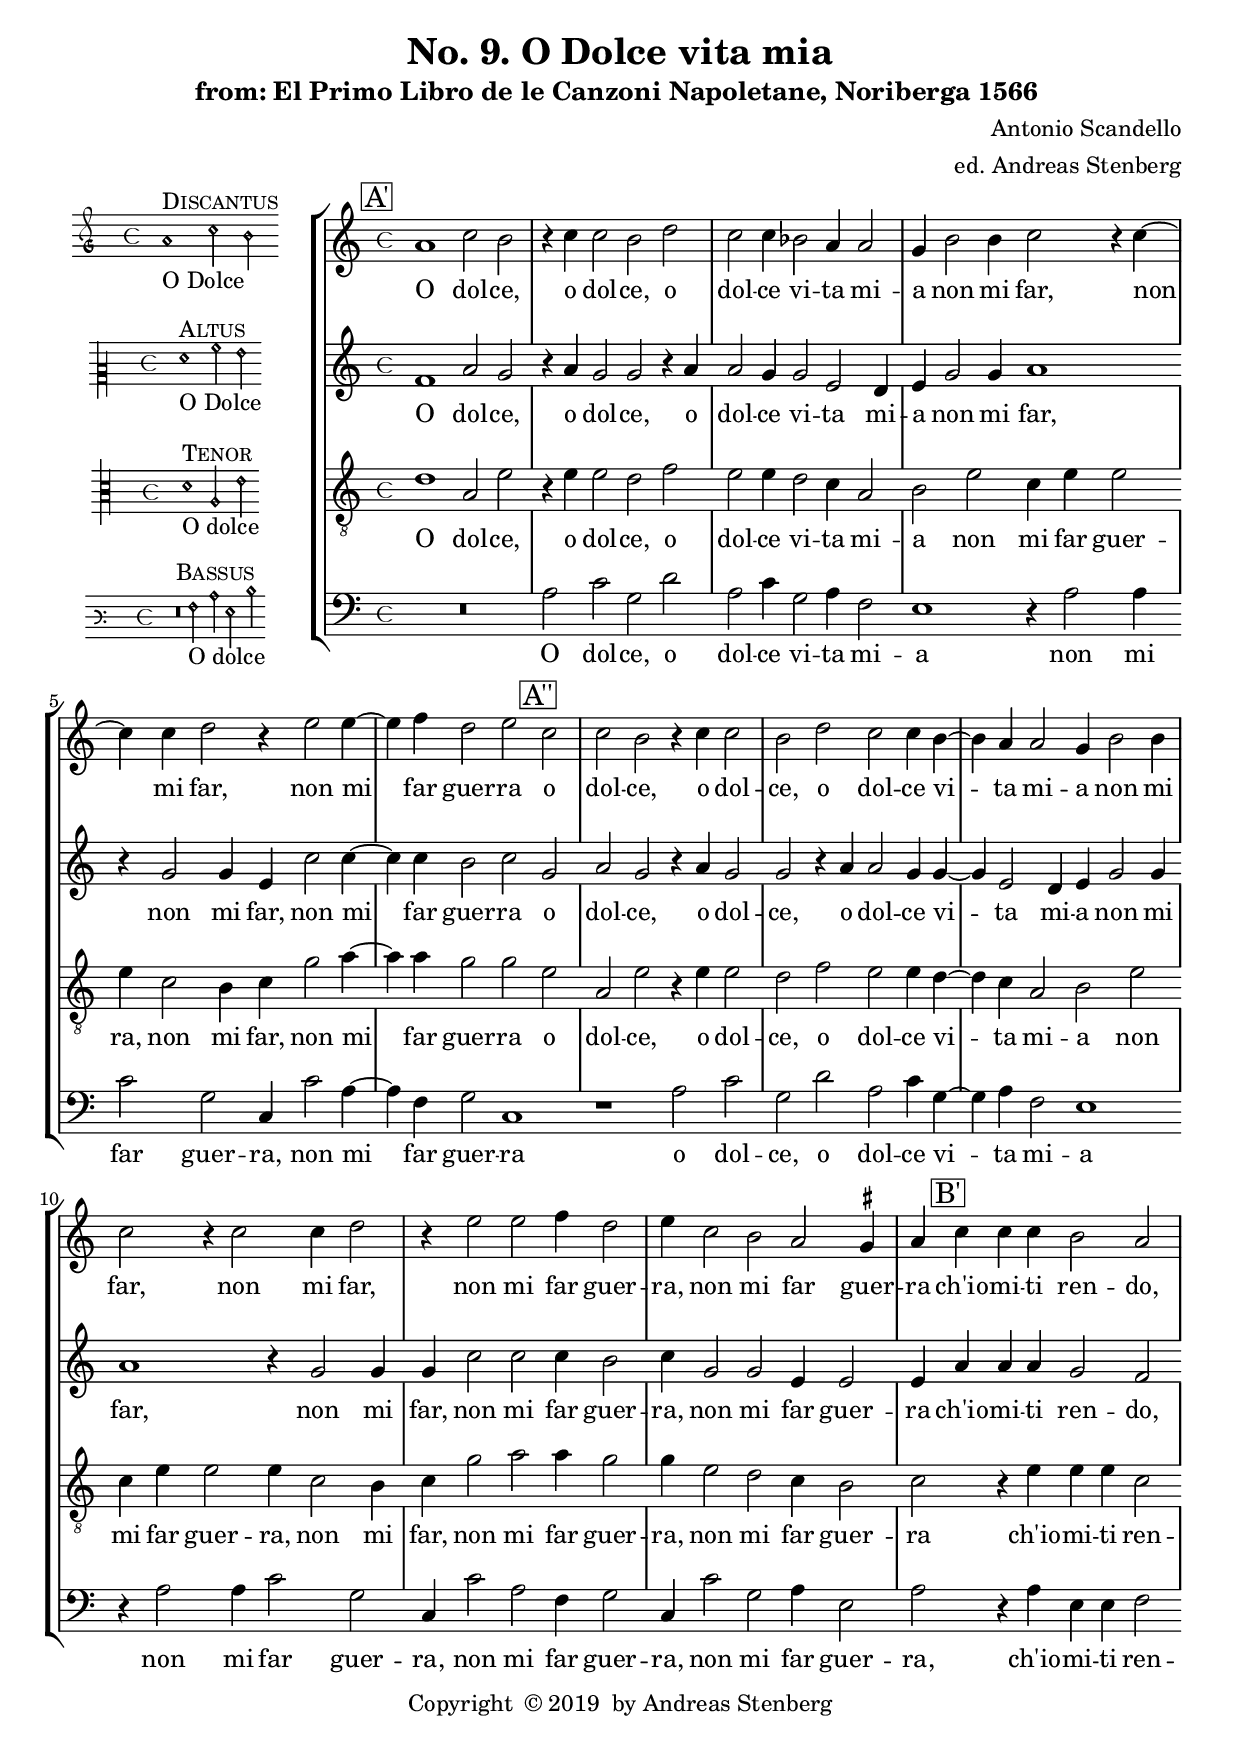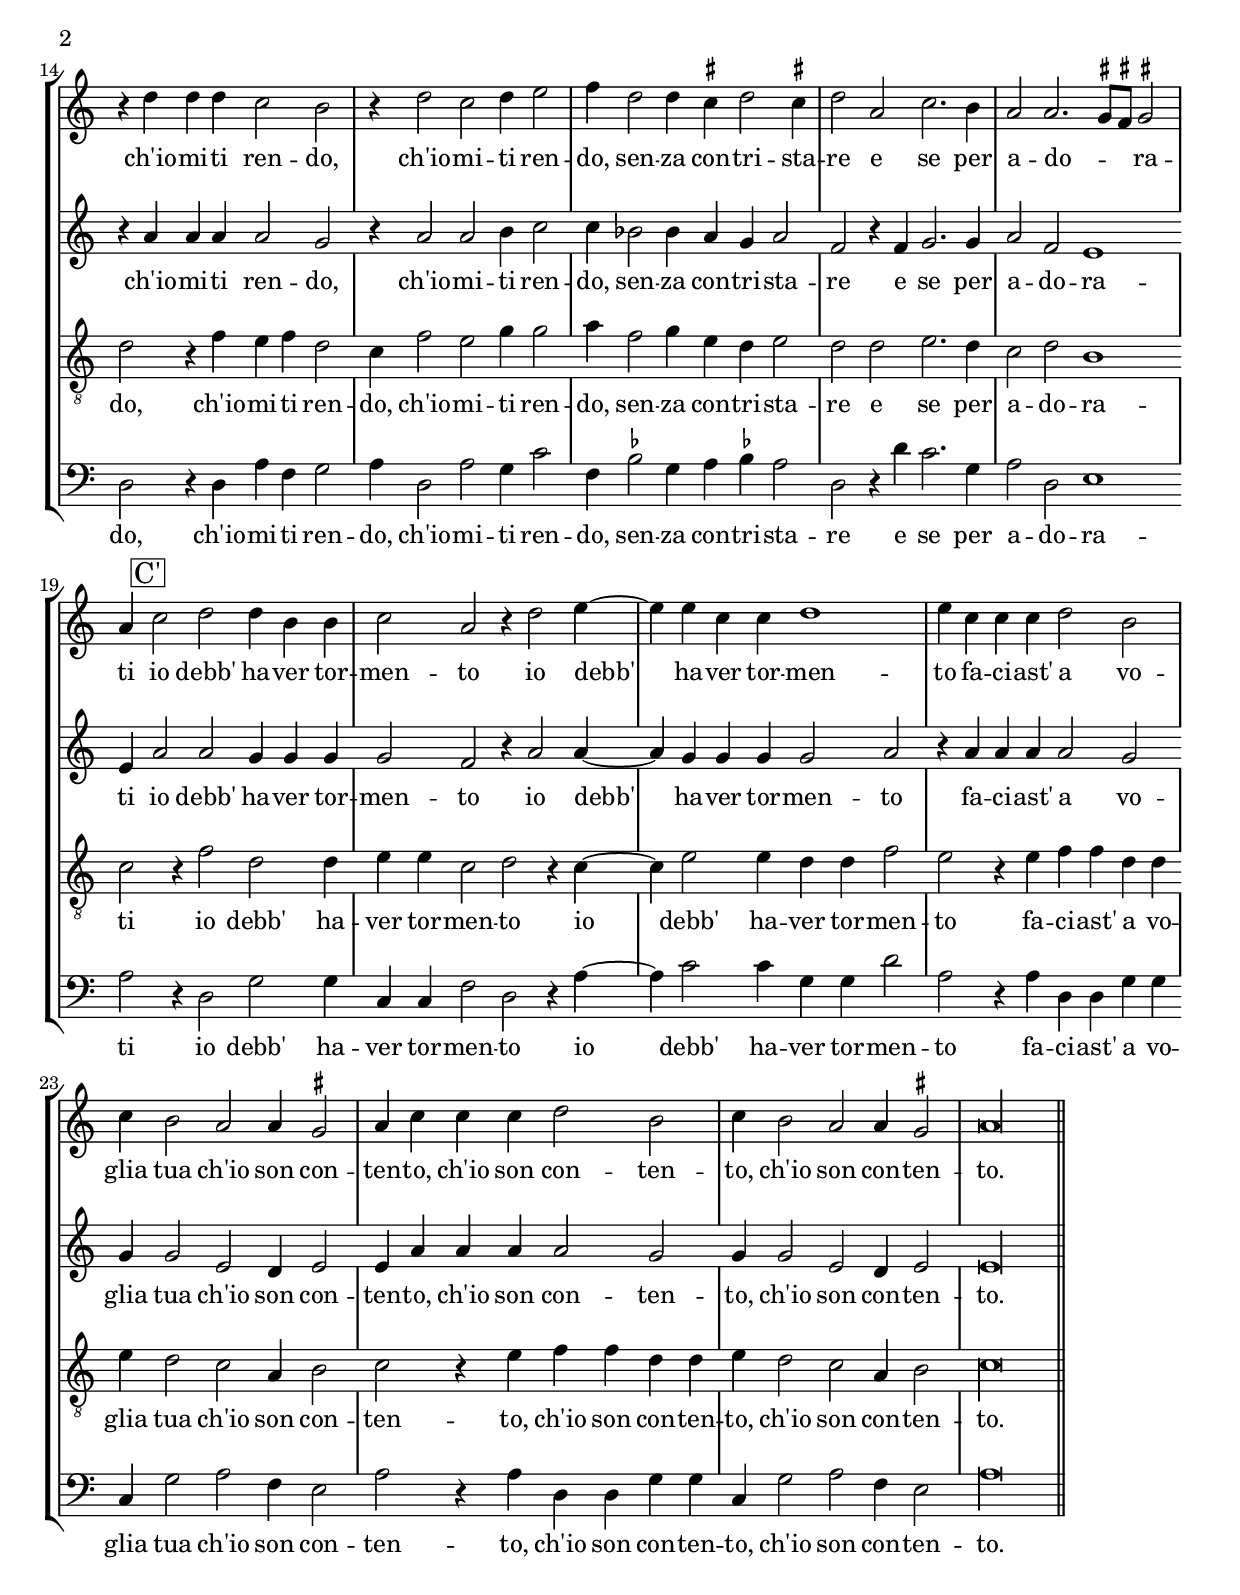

%%%%%%%%%%%%%%%%%%%%%%%%%%%%%%%%%%%%%%%%%%%%%%%%%%%%%%%%%%%%%%%%%%%
% This is a template based on the usual four part choir templater %
% where the voices have common lyrics at the the start but split  %
% to separate lyrics after a while.				  %
% This template is modyfied by AS from the one in the lilypond    %
% documentation.						  %
% This template is to be used for instance for fairly simple      %
% settings where the stanzas are set homophonicaly but twhere the %
% Chorus contains polyphony that require separate underlay for    %
% the different voices.						  %
%%%%%%%%%%%%%%%%%%%%%%%%%%%%%%%%%%%%%%%%%%%%%%%%%%%%%%%%%%%%%%%%%%%
\version "2.18.0"
\include "deutsch.ly"
ficta = \once \set suggestAccidentals =##t
\header {
   title = \markup {
    \center-column {
      "No. 9. O Dolce vita mia"
%      "Wann er zu nacht"
%      \vspace #0.5
    }
  }
  subtitle = "from: El Primo Libro de le Canzoni Napoletane, Noriberga 1566 "
  composer = "Antonio Scandello"
  arranger = "ed. Andreas Stenberg"
  poet = ""
  meter =""
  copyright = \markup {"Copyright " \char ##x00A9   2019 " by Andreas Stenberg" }
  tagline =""
}
global = {
  \key c \major
}
%% PDF p.17
sopMusic = \relative c'' {

  \set Score.tempoHideNote = ##t
  \tempo 2 = 86
  \override Staff.TimeSignature.style = #'mensural
  \time 4/4
  \set Timing.measureLength = #(ly:make-moment 4/2)
%  \override Staff.BarLine.transparent = ##t
 \mark \markup { \box A' }
 a1 c2 h2
 r4 c4 c2 h2 d2
 c2 c4 b2 a4 a2
 g4 h2 h4 c2 r4 c4~
 c4 c4 d2 r4 e2 e4~
 e4 f4 d2				%% end of first line in orig.
 e2  \mark \markup { \box A'' } c2
 c2 h2 r4 c4 c2
 h2 d2 c2 c4 h4~
 h4 a4 a2 g4 h2 h4
 c2 r4 c2 c4 d2
 r4 e2 e2 f4 d2
 e4 c2 h2 a2 \ficta gis4				%% end of second line
 a4  \mark \markup { \box B' }c4 c4 c4 h2 a2
 r4 d4 d4 d4 c2 h2
 r4 d2 c2 d4 e2
 f4 d2 d4 \ficta cis4 d2 \ficta cis!4
 d2 a2 c2. h4
 a2 a2.( \ficta gis8 \ficta fis8) \ficta gis!2
 a4  \mark \markup { \box C' } c2 d2 d4 h4 h4			%% end of third line.
 c2 a2 r4 d2 e4~
 e4 e4 c4 c4 d1
 e4 c4 c4 c4 d2 h2
 c4 h2 a2 a4 \ficta gis2
 a4 c4 c4 c4 d2 h2
 c4 h2 a2 a4 \ficta gis2
 \cadenzaOn
 a\longa
 \revert Staff.BarLine.transparent
  \bar "||"
}
sopWords = \lyricmode {
  O dol -- ce, o dol -- ce, o dol -- ce vi -- ta mi -- a
  non mi far,
  non mi far,
  non mi far guer -- ra o dol -- ce,
  o dol -- ce, o dol -- ce vi -- ta mi -- a
  non mi far,
  non mi far,
  non mi far guer -- ra, non mi far guer -- ra
  ch'io -- mi -- ti ren -- do,
  ch'io -- mi -- ti ren -- do,
  ch'io -- mi -- ti ren -- do,
  sen -- za con -- tri -- sta -- re
  e se per a -- do -- ra -- ti
  io debb' ha -- ver tor -- men -- to
  io debb' ha -- ver tor -- men -- to
  fa -- ci -- ast' a vo -- glia tua ch'io son con -- ten -- to,
  ch'io son con -- ten -- to,
  ch'io son con -- ten -- to.
}
%% PDF p.56
altoMusic = \relative c' {
  \override Staff.BarLine.transparent = ##t
  \override Staff.TimeSignature.style = #'mensural
  f1 a2 g2
  r4 a4 g2 g2 r4 a4
  a2 g4 g2 e2 d4
  e4 g2 g4 a1
  r4 g2 g4 e4 c'2 c4~
  c4 c4 h2				%% end of first line in orig.
  c2 g2
  a2 g2 r4 a4 g2
  g2 r4 a4 a2 g4 g4~
  g4 e2 d4 e4 g2 g4
  a1 r4 g2 g4
  g4 c2 c2 c4 h2
  c4 g2 g2 e4 e2
  e4 a4 a4 a4			%% end of second line.
  g2 f2
  r4 a4 a4 a4 a2 g2
  r4 a2 a2 h4 c2
  c4 b2 b4 a4 g4 a2
  f2 r4 f4 g2. g4
  a2 f2 e1
  e4 a2 a2 g4 g4 g4 		%% end of third line.
  g2 f2 r4 a2 a4~
  a4 g4 g4 g4 g2 a2
  r4 a4 a4 a4 a2 g2
  g4 g2 e2 d4 e2
  e4 a4 a4 a4 a2 g2
  g4 g2 e2 d4 e2
  \cadenzaOn
  e\longa
  \revert Staff.BarLine.transparent
}
altoWords = \lyricmode {
  O dol -- ce, o dol -- ce, o dol -- ce vi -- ta mi -- a
  non mi far,
  non mi far,
  non mi far guer -- ra o dol -- ce,
  o dol -- ce, o dol -- ce vi -- ta mi -- a
  non mi far,
  non mi far,
  non mi far guer -- ra, non mi far guer -- ra
  ch'io -- mi -- ti ren -- do,
  ch'io -- mi -- ti ren -- do,
  ch'io -- mi -- ti ren -- do,
  sen -- za con -- tri -- sta -- re
  e se per a -- do -- ra -- ti
  io debb' ha -- ver tor -- men -- to
  io debb' ha -- ver tor -- men -- to
  fa -- ci -- ast' a vo -- glia tua ch'io son con -- ten -- to,
  ch'io son con -- ten -- to,
  ch'io son con -- ten -- to.
}
%% PDF p. 93
tenorMusic = \relative c' {
  \clef "G_8"
  \override Staff.BarLine.transparent = ##t
  \override Staff.TimeSignature.style = #'mensural
  d1 a2 e'2
  r4 e4 e2 d2 f2
  e2 e4 d2 c4 a2
  h2 e2 c4 e4 e2
  e4 c2 h4 c4 g'2 a4~
  a4 a4 g2 g2 e2 				%5 end of first line.
  a,2 e'2 r4 e4 e2
  d2 f2 e2 e4 d4~
  d4 c4 a2 h2 e2
  c4 e4 e2 e4 c2 h4
  c4 g'2 a2 a4 g2
  g4 e2 d2 c4 h2
  c2 r4 e4					%% end fo second line.
  e4 e4 c2
  d2 r4 f4 e4 f4 d2
  c4 f2 e2 g4 g2
  a4 f2 g4 e4 d4 e2
  d2 d2 e2. d4
  c2 d2 h1
  c2 r4 f2 d2 d4
  e4 e4 c2					%% end of third line.
  d2 r4 c4~
  c4 e2 e4 d4 d4 f2
  e2 r4 e4 f4 f4 d4 d4
  e4 d2 c2 a4 h2
  c2 r4 e4 f4 f4 d4 d4
  e4 d2 c2 a4 h2
  \cadenzaOn
  c\longa
  \revert Staff.BarLine.transparent
}
tenorWords = \lyricmode {
  O dol -- ce, o dol -- ce, o dol -- ce vi -- ta mi -- a
  non mi far guer -- ra,
  non mi far,
  non mi far guer -- ra o dol -- ce,
  o dol -- ce, o dol -- ce vi -- ta mi -- a
  non mi far guer -- ra,
  non mi far,
  non mi far guer -- ra, non mi far guer -- ra
  ch'io -- mi -- ti ren -- do,
  ch'io -- mi -- ti ren -- do,
  ch'io -- mi -- ti ren -- do,
  sen -- za con -- tri -- sta -- re
  e se per a -- do -- ra -- ti
  io debb' ha -- ver tor -- men -- to
  io debb' ha -- ver tor -- men -- to
  fa -- ci -- ast' a vo -- glia tua ch'io son con -- ten -- to,
  ch'io son con -- ten -- to,
  ch'io son con -- ten -- to.
}
%% PDF p. 132
bassMusic = \relative c {
  \override Staff.BarLine.transparent = ##t
  \override Staff.TimeSignature.style = #'mensural
  R\breve
  a'2 c2 g2 d'2
  a2 c4 g2 a4 f2
  e1 r4 a2 a4
  c2 g2 c,4 c'2 a4~
  a4 f4 g2 c,1
  r1 a'2 c2
  g2 d'2				%% end of first line in orig.
  a2 c4 g4~
  g4 a4 f2 e1
  r4 a2 a4 c2 g2
  c,4 c'2 a2 f4 g2
  c,4 c'2 g2 a4 e2
  a2 r4 a4 e4 e4 f2
  d2 r4 d4 a'4 f4 g2			%% end of second line.
  a4 d,2 a'2 g4 c2
  f,4 \ficta b2 g4 a4 \ficta b!4 a2
  d,2 r4 d'4 c2. g4
  a2 d,2 e1
  a2 r4 d,2 g2 g4
  c,4 c4 f2 d2 r4 a'4~
  a4 c2 c4				%% end of third line
  g4 g4 d'2
  a2 r4 a4 d,4 d4 g4 g4
  c,4 g'2 a2 f4 e2
  a2 r4 a4 d,4 d4 g4 g4
  c,4 g'2 a2 f4 e2
  \cadenzaOn
  a\longa
  \revert Staff.BarLine.transparent
}
bassWords = \lyricmode {
  O dol -- ce, o dol -- ce vi -- ta mi -- a
  non mi far guer -- ra,
  non mi far guer -- ra o dol -- ce,
  o dol -- ce vi -- ta mi -- a
  non mi far guer -- ra,
  non mi far guer -- ra,
  non mi far guer -- ra,
  ch'io -- mi -- ti ren -- do,
  ch'io -- mi -- ti ren -- do,
  ch'io -- mi -- ti ren -- do,
  sen -- za con -- tri -- sta -- re
  e se per a -- do -- ra -- ti
  io debb' ha -- ver tor -- men -- to
  io debb' ha -- ver tor -- men -- to
  fa -- ci -- ast' a vo -- glia tua ch'io son con -- ten -- to,
  ch'io son con -- ten -- to,
  ch'io son con -- ten -- to.
}
incipitDiscantus = \markup {
  \score {
    {
      %      \set Staff.instrumentName = #"Tenor "
      \override NoteHead.style = #'neomensural
      \override Rest.style = #'neomensural
      \override Staff.TimeSignature.style = #'mensural
      \cadenzaOn
      \clef "petrucci-g"
      \key c \major
      \time 4/4

      a'1^\markup { \smallCaps"Discantus"} _"O Dolce"
      c''2 h'2
    }
    \layout {
      \context {
        \Voice
        \remove "Ligature_bracket_engraver"
        \consists "Mensural_ligature_engraver"
      }
      line-width = 4.5\cm
    }
  }
}


incipitAltus = \markup {
  \score {
    {
      %      \set Staff.instrumentName = #"Tenor "
      \override NoteHead.style = #'neomensural
      \override Rest.style = #'neomensural
      \override Staff.TimeSignature.style = #'mensural
      \cadenzaOn
      \clef "petrucci-c2"
      \key c \major
      \time 4/4
      f'1^\markup \smallCaps"Altus"_"O Dolce"
      a'2 g'2
    }
    \layout {
      \context {
        \Voice
        \remove "Ligature_bracket_engraver"
        \consists "Mensural_ligature_engraver"
      }
      line-width = 4.5\cm
    }
  }
}


incipitTenor = \markup {
  \score {
    {
      %      \set Staff.instrumentName = #"Tenor "
      \override NoteHead.style = #'neomensural
      \override Rest.style = #'neomensural
      \override Staff.TimeSignature.style = #'mensural
      \cadenzaOn
      \clef "petrucci-c3"
      \key c \major
      \time 4/4
      d'1^\markup \smallCaps"Tenor" _"O dolce"
      a2 e'2
    }
    \layout {
      \context {
        \Voice
        \remove "Ligature_bracket_engraver"
        \consists "Mensural_ligature_engraver"
      }
      line-width = 5.0\cm
    }
  }
}
#(append! supported-clefs '(("mensural-f3" . ("clefs.mensural.f" 0 0))))

incipitBassus = \markup {
  \score {
    {
      %      \set Staff.instrumentName = #"Tenor "
      \override NoteHead.style = #'neomensural
      \override Rest.style = #'neomensural
      \override Staff.TimeSignature.style = #'mensural
      \cadenzaOn
      \clef "mensural-f3"
      \key c \major
      \time 4/4
      r\breve^\markup \smallCaps"Bassus"
      a2_"O dolce" c'2 g2 d'2

    }
    \layout {
      \context {
        \Voice
        \remove "Ligature_bracket_engraver"
        \consists "Mensural_ligature_engraver"
      }
      line-width = 4.5\cm
    }
  }
}


\score {
  <<
    \new StaffGroup \with {
      \override VerticalAxisGroup.staff-staff-spacing = #'((basic-distance . 12))
    } <<
      \new Staff = treble <<
        \set Staff.instrumentName = \incipitDiscantus
        \new Voice = "sopranos" {
          \set  Staff.midiInstrument ="choir aahs"
          %	\voiceOne
          << \global \sopMusic >>
        }
      >>
      \new Lyrics = sopranos { s1 }

      \new Staff = "medius" <<
        \set Staff.instrumentName = \incipitAltus

        \new Voice = "altos" {
          %	\voiceTwo
          \set  Staff.midiInstrument ="choir aahs"
          << \global \altoMusic >>
        }
      >>

      \new Lyrics = "altos" { s1 }
      \new Staff = tenors <<
        \set Staff.instrumentName = \incipitTenor

        \clef "treble"
        \new Voice = "tenors" {
          \set  Staff.midiInstrument ="choir aahs"
          %	\voiceOne
          << \global \tenorMusic >>
        }
      >>
      \new Lyrics = "tenors" { s1 }

      \new Staff ="basses" {
        \set Staff.instrumentName = \incipitBassus

        \new Voice = "basses" {
          \set  Staff.midiInstrument ="choir aahs"
          \clef "bass"
          %	\voiceTwo
          << \global \bassMusic >>
        }
      }
    >>
    \new Lyrics = basses { s1 }

    \context Lyrics = sopranos \lyricsto sopranos \sopWords
    \context Lyrics = altos \lyricsto altos \altoWords
    \context Lyrics = tenors \lyricsto tenors \tenorWords
    \context Lyrics = basses \lyricsto basses \bassWords
  >>
  \layout {
    \context {
      \Score
      % no bars in staves
      %      \override BarLine.transparent = ##t

    }
    % the next three instructions keep the lyrics between the bar lines
    \context {
      \Lyrics
      \consists "Bar_engraver"
      \override BarLine.transparent = ##t
    }
    \context {
      \StaffGroup
      \consists "Separating_line_group_engraver"
    }
    \context {
      \Voice
      % no slurs
      \override Slur.transparent = ##t
      % Comment in the below "\remove" command to allow line
      % breaking also at those barlines where a note overlaps
      % into the next bar.  The command is commented out in this
      % short example score, but especially for large scores, you
      % will typically yield better line breaking and thus improve
      % overall spacing if you comment in the following command.
      %\remove "Forbid_line_break_engraver"
    }
    indent = 4.5\cm
  }

}
\score {
  <<
    \new StaffGroup <<
      \new Staff = treble <<
        \set Staff.instrumentName = \incipitDiscantus
        \new Voice = "sopranos" {
          \set  Staff.midiInstrument ="choir aahs"
          %	\voiceOne
          << \global \sopMusic >>
        }
      >>
      \new Lyrics = sopranos { s1 }

      \new Staff = "medius" <<
        \set Staff.instrumentName = \incipitAltus

        \new Voice = "altos" {
          %	\voiceTwo
          \set  Staff.midiInstrument ="choir aahs"
          << \global \altoMusic >>
        }
      >>

      \new Lyrics = "altos" { s1 }
      \new Staff = tenors <<
        \set Staff.instrumentName = \incipitTenor

        \clef "treble"
        \new Voice = "tenors" {
          \set  Staff.midiInstrument ="choir aahs"
          %	\voiceOne
          << \global \tenorMusic >>
        }
      >>
      \new Lyrics = "tenors" { s1 }

      \new Staff ="basses" {
        \set Staff.instrumentName = \incipitBassus

        \new Voice = "basses" {
          \set  Staff.midiInstrument ="choir aahs"
          \clef "G_8"
          %	\voiceTwo
          << \global \bassMusic >>
        }
      }
    >>
    \new Lyrics = basses { s1 }

    \context Lyrics = sopranos \lyricsto sopranos \sopWords
    \context Lyrics = altos \lyricsto altos \altoWords
    \context Lyrics = tenors \lyricsto tenors \tenorWords
    \context Lyrics = basses \lyricsto basses \bassWords
  >>
  \midi {}
}
\paper {
  ragged-bottom = ##t
  ragged-last-bottom = ##t
  ragged-last = ##t
}

%{
convert-ly.py (GNU LilyPond) 2.18.2  convert-ly.py: Processing `'...
Applying conversion: 2.15.7, 2.15.9, 2.15.10, 2.15.16, 2.15.17,
2.15.18, 2.15.19, 2.15.20, 2.15.25, 2.15.32, 2.15.39, 2.15.40,
2.15.42, 2.15.43, 2.16.0, 2.17.0, 2.17.4, 2.17.5, 2.17.6, 2.17.11,
2.17.14, 2.17.15, 2.17.18, 2.17.19, 2.17.20, 2.17.25, 2.17.27,
2.17.29, 2.17.97, 2.18.0
%}
